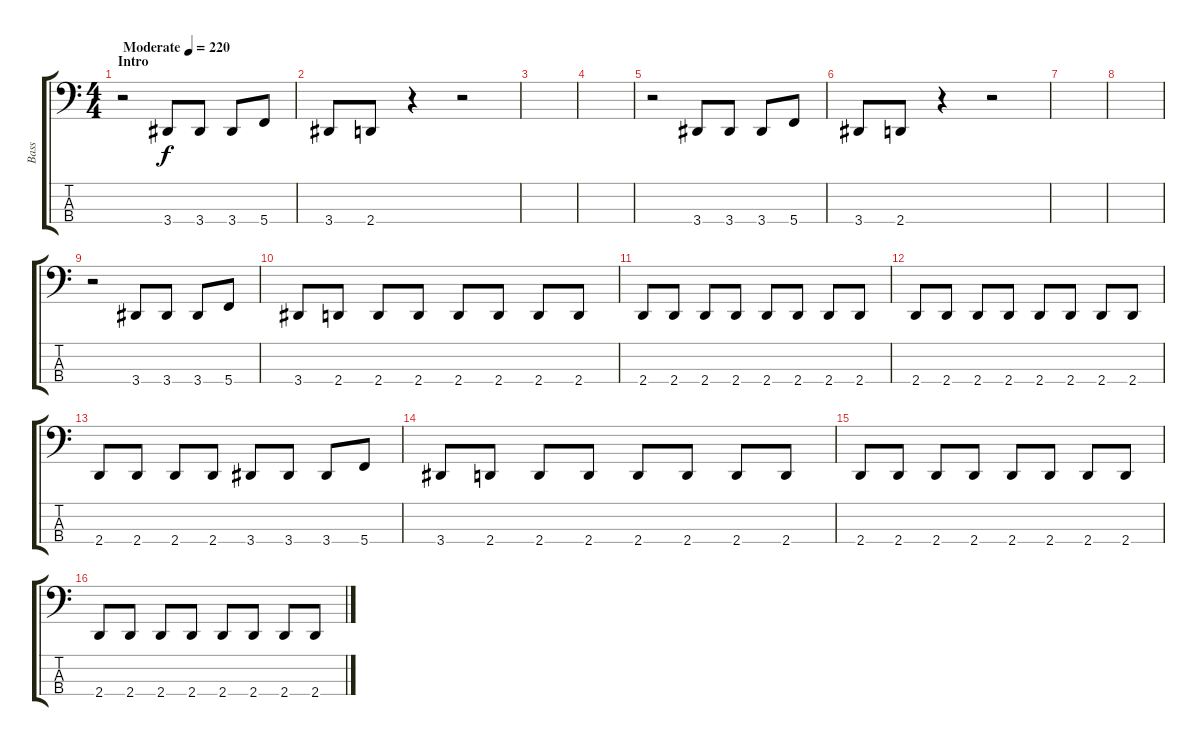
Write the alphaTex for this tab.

\track ("Bass" "Bass") {instrument electricbassfinger}
\staff {score tabs}
\tuning (Eb2 Bb1 F1 C1) {hide}
\ts (4 4)
\section ("" "Intro")
\tempo (220 "Moderate")
\clef f4
\ks c
r.2{dy f instrument electricbassfinger} 3.4.8 3.4.8 3.4.8 5.4.8 |
3.4.8 2.4.8 r.4 r.2 |
|
|
r.2 3.4.8 3.4.8 3.4.8 5.4.8 |
3.4.8 2.4.8 r.4 r.2 |
|
|
r.2 3.4.8 3.4.8 3.4.8 5.4.8 |
3.4.8 2.4.8 2.4.8 2.4.8 2.4.8 2.4.8 2.4.8 2.4.8 |
2.4.8 2.4.8 2.4.8 2.4.8 2.4.8 2.4.8 2.4.8 2.4.8 |
2.4.8 2.4.8 2.4.8 2.4.8 2.4.8 2.4.8 2.4.8 2.4.8 |
2.4.8 2.4.8 2.4.8 2.4.8 3.4.8 3.4.8 3.4.8 5.4.8 |
3.4.8 2.4.8 2.4.8 2.4.8 2.4.8 2.4.8 2.4.8 2.4.8 |
2.4.8 2.4.8 2.4.8 2.4.8 2.4.8 2.4.8 2.4.8 2.4.8 |
2.4.8 2.4.8 2.4.8 2.4.8 2.4.8 2.4.8 2.4.8 2.4.8
